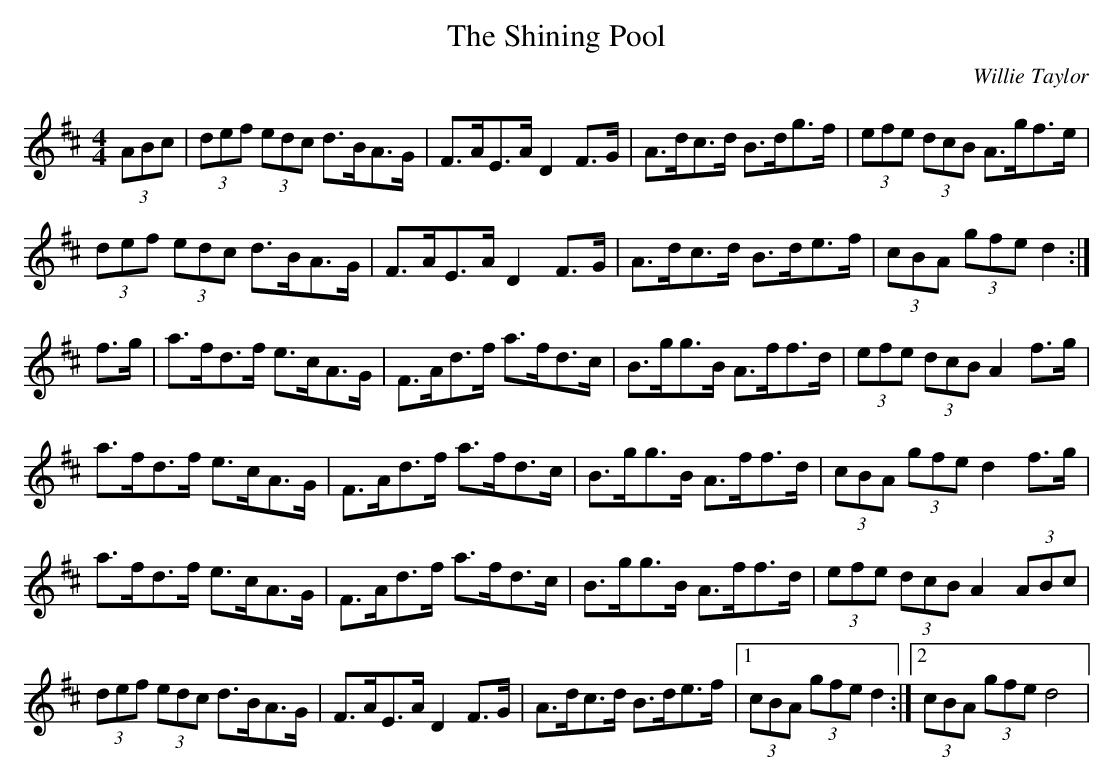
X:1
T:Shining Pool, The
C:Willie Taylor
L:1/8
M:4/4
K:D
(3ABc | (3def (3edc d>BA>G | F>AE>A D2 F>G | A>dc>d B>dg>f | (3efe (3dcB A>gf>e |
(3def (3edc d>BA>G | F>AE>A D2 F>G | A>dc>d B>de>f | (3cBA (3gfe d2 :|
f>g | a>fd>f e>cA>G | F>Ad>f a>fd>c | B>gg>B A>ff>d | (3efe (3dcB A2 f>g |
a>fd>f e>cA>G | F>Ad>f a>fd>c | B>gg>B A>ff>d | (3cBA (3gfe d2 f>g |
a>fd>f e>cA>G | F>Ad>f a>fd>c | B>gg>B A>ff>d | (3efe (3dcB A2 (3ABc |
(3def (3edc d>BA>G | F>AE>A D2 F>G | A>dc>d B>de>f |1(3cBA (3gfe d2 :|2(3cBA (3gfe d4 |
